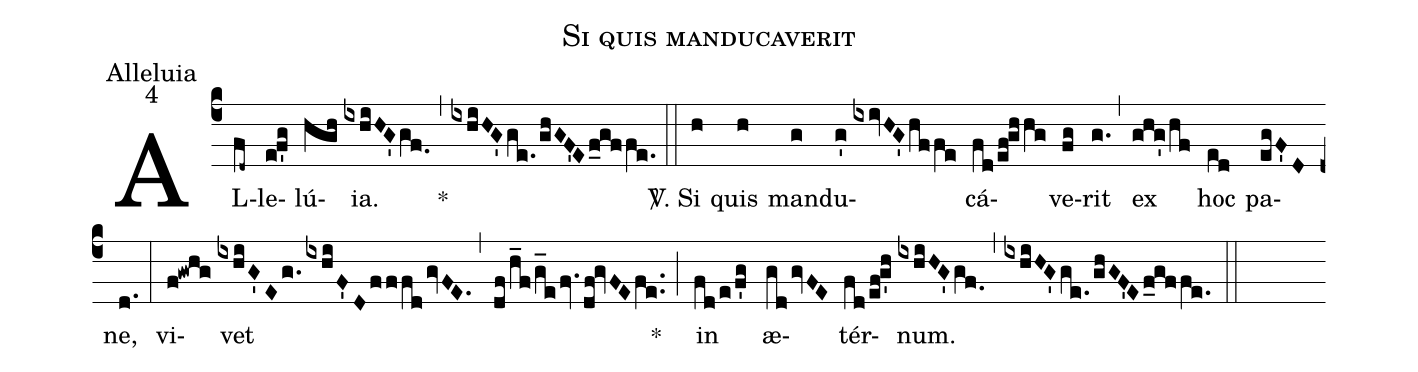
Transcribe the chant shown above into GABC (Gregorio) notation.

name: Si quis manducaverit;
office-part: Alleluia;
mode: 4;
%%
(c4) AL(fd~)le(e!f'g)lú(hgh)ia.(ixhiHG'gf.0) ~~~~~*(,) (ixhiHG'ge./ghGF'Ef_gffe.) (::)
<sp>V/</sp>. Si(h) quis(h) man(g)du(g'//ixivHG'hffe)cá(fd/ef!ghhg)ve(fg)rit(g.) (,) ex(ghg'/hf) hoc(ed) pa(egF'D)ne,(d.) (:)
vi(f!gwhg)vet(ixhiG'Eg.ixhiF'DfffdgvFE.) (,) (df/h_f/g_efv.df!gvFEfe..) *(;) in(fd/e/f'g) æ(gdgvFE)tér(fd/ef!g'h)num.(ixhiHG'gf.0) (,) (ixhiHG'ge./ghGF'Ef_gffe.) (::)
